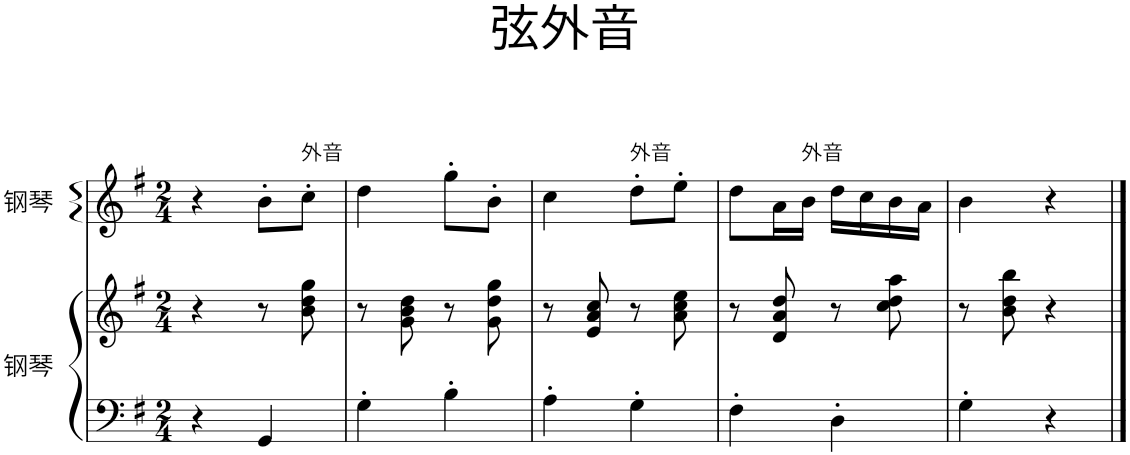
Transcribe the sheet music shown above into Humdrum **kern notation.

**kern	**kern	**kern
*part2	*part2	*part1
*staff3	*staff2	*staff1
*I"钢琴	*	*I"钢琴
*clefF4	*clefG2	*clefG2
*k[f#]	*k[f#]	*k[f#]
*M2/4	*M2/4	*M2/4
=1	=1	=1
4r	4r	4r
4GG/	8r	8b'\L
!	!	!LO:TX:a:t=外音
.	8b\ 8dd\ 8gg\	8cc'\J
=2	=2	=2
4G'\	8r	4dd\
.	8g\ 8b\ 8dd\	.
4B'\	8r	8gg'\L
.	8g\ 8dd\ 8gg\	8b'\J
=3	=3	=3
4A'\	8r	4cc\
.	8e/ 8a/ 8cc/	.
!	!	!LO:TX:a:t=外音
4G'\	8r	8dd'\L
.	8a\ 8cc\ 8ee\	8ee'\J
=4	=4	=4
4F#'\	8r	8dd\L
.	8d/ 8a/ 8dd/	16a\L
!	!	!LO:TX:a:t=外音
.	.	16b\JJ
4D'\	8r	16dd\LL
.	.	16cc\
.	8cc\ 8dd\ 8aa\	16b\
.	.	16a\JJ
=5	=5	=5
4G'\	8r	4b\
.	8b\ 8dd\ 8bb\	.
4r	4r	4r
==	==	==
*-	*-	*-
